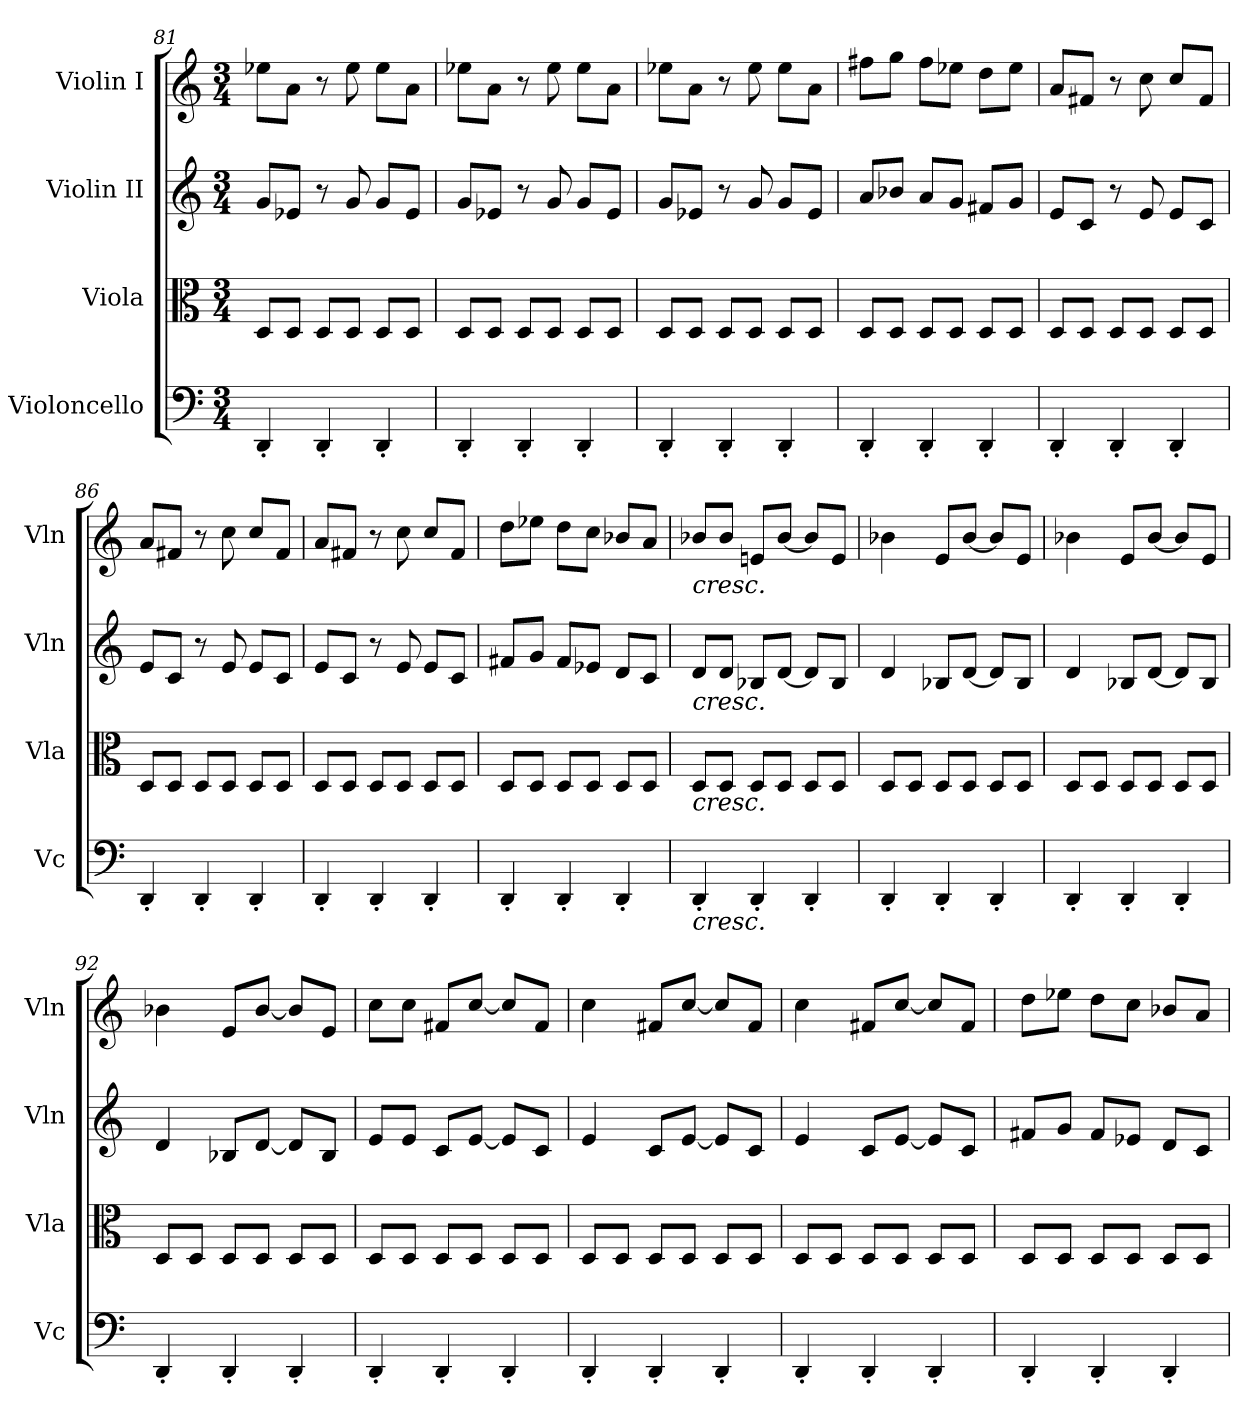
**kern	**kern	**kern	**kern
*part4	*part3	*part2	*part1
*staff4	*staff3	*staff2	*staff1
*I"Violoncello	*I"Viola	*I"Violin II	*I"Violin I
*I'Vc	*I'Vla	*I'Vln	*I'Vln
!!LO:PB:g=z
*clefF4	*clefC3	*clefG2	*clefG2
*k[]	*k[]	*k[]	*k[]
*M3/4	*M3/4	*M3/4	*M3/4
=81	=81	=81	=81
4DD'/	8D/L	8g/L	8ee-X\L
.	8D/J	8e-X/J	8a\J
4DD'/	8D/L	8r	8r
.	8D/J	8g/	8ee-\
4DD'/	8D/L	8g/L	8ee-\L
.	8D/J	8e-/J	8a\J
=82	=82	=82	=82
4DD'/	8D/L	8g/L	8ee-X\L
.	8D/J	8e-X/J	8a\J
4DD'/	8D/L	8r	8r
.	8D/J	8g/	8ee-\
4DD'/	8D/L	8g/L	8ee-\L
.	8D/J	8e-/J	8a\J
=83	=83	=83	=83
4DD'/	8D/L	8g/L	8ee-X\L
.	8D/J	8e-X/J	8a\J
4DD'/	8D/L	8r	8r
.	8D/J	8g/	8ee-\
4DD'/	8D/L	8g/L	8ee-\L
.	8D/J	8e-/J	8a\J
=84	=84	=84	=84
4DD'/	8D/L	8a/L	8ff#X\L
.	8D/J	8b-X/J	8gg\J
4DD'/	8D/L	8a/L	8ff#\L
.	8D/J	8g/J	8ee-X\J
4DD'/	8D/L	8f#X/L	8dd\L
.	8D/J	8g/J	8ee-\J
=85	=85	=85	=85
4DD'/	8D/L	8e/L	8a/L
.	8D/J	8c/J	8f#X/J
4DD'/	8D/L	8r	8r
.	8D/J	8e/	8cc\
4DD'/	8D/L	8e/L	8cc/L
.	8D/J	8c/J	8f#/J
!!LO:LB:g=z
=86	=86	=86	=86
4DD'/	8D/L	8e/L	8a/L
.	8D/J	8c/J	8f#X/J
4DD'/	8D/L	8r	8r
.	8D/J	8e/	8cc\
4DD'/	8D/L	8e/L	8cc/L
.	8D/J	8c/J	8f#/J
=87	=87	=87	=87
4DD'/	8D/L	8e/L	8a/L
.	8D/J	8c/J	8f#X/J
4DD'/	8D/L	8r	8r
.	8D/J	8e/	8cc\
4DD'/	8D/L	8e/L	8cc/L
.	8D/J	8c/J	8f#/J
=88	=88	=88	=88
4DD'/	8D/L	8f#X/L	8dd\L
.	8D/J	8g/J	8ee-X\J
4DD'/	8D/L	8f#/L	8dd\L
.	8D/J	8e-X/J	8cc\J
4DD'/	8D/L	8d/L	8b-X/L
.	8D/J	8c/J	8a/J
=89	=89	=89	=89
!	!	!	!LO:TX:b:i:t=cresc.
!	!	!LO:TX:b:i:t=cresc.	!
!	!LO:TX:b:i:t=cresc.	!	!
!LO:TX:b:i:t=cresc.	!	!	!
4DD'/	8D/L	8d/L	8b-X/L
.	8D/J	8d/J	8b-/J
4DD'/	8D/L	8B-X/L	8en/L
.	8D/J	[8d/J	[8b-/J
4DD'/	8D/L	8d/L]	8b-/L]
.	8D/J	8B-/J	8e/J
=90	=90	=90	=90
4DD'/	8D/L	4d/	4b-X\
.	8D/J	.	.
4DD'/	8D/L	8B-X/L	8e/L
.	8D/J	[8d/J	[8b-/J
4DD'/	8D/L	8d/L]	8b-/L]
.	8D/J	8B-/J	8e/J
!!LO:LB:g=z
=91	=91	=91	=91
4DD'/	8D/L	4d/	4b-X\
.	8D/J	.	.
4DD'/	8D/L	8B-X/L	8e/L
.	8D/J	[8d/J	[8b-/J
4DD'/	8D/L	8d/L]	8b-/L]
.	8D/J	8B-/J	8e/J
=92	=92	=92	=92
4DD'/	8D/L	4d/	4b-X\
.	8D/J	.	.
4DD'/	8D/L	8B-X/L	8e/L
.	8D/J	[8d/J	[8b-/J
4DD'/	8D/L	8d/L]	8b-/L]
.	8D/J	8B-/J	8e/J
=93	=93	=93	=93
4DD'/	8D/L	8e/L	8cc\L
.	8D/J	8e/J	8cc\J
4DD'/	8D/L	8c/L	8f#X/L
.	8D/J	[8e/J	[8cc/J
4DD'/	8D/L	8e/L]	8cc/L]
.	8D/J	8c/J	8f#/J
=94	=94	=94	=94
4DD'/	8D/L	4e/	4cc\
.	8D/J	.	.
4DD'/	8D/L	8c/L	8f#X/L
.	8D/J	[8e/J	[8cc/J
4DD'/	8D/L	8e/L]	8cc/L]
.	8D/J	8c/J	8f#/J
=95	=95	=95	=95
4DD'/	8D/L	4e/	4cc\
.	8D/J	.	.
4DD'/	8D/L	8c/L	8f#X/L
.	8D/J	[8e/J	[8cc/J
4DD'/	8D/L	8e/L]	8cc/L]
.	8D/J	8c/J	8f#/J
!!LO:PB:g=z
=96	=96	=96	=96
4DD'/	8D/L	8f#X/L	8dd\L
.	8D/J	8g/J	8ee-X\J
4DD'/	8D/L	8f#/L	8dd\L
.	8D/J	8e-X/J	8cc\J
4DD'/	8D/L	8d/L	8b-X/L
.	8D/J	8c/J	8a/J
=	=	=	=
*-	*-	*-	*-
